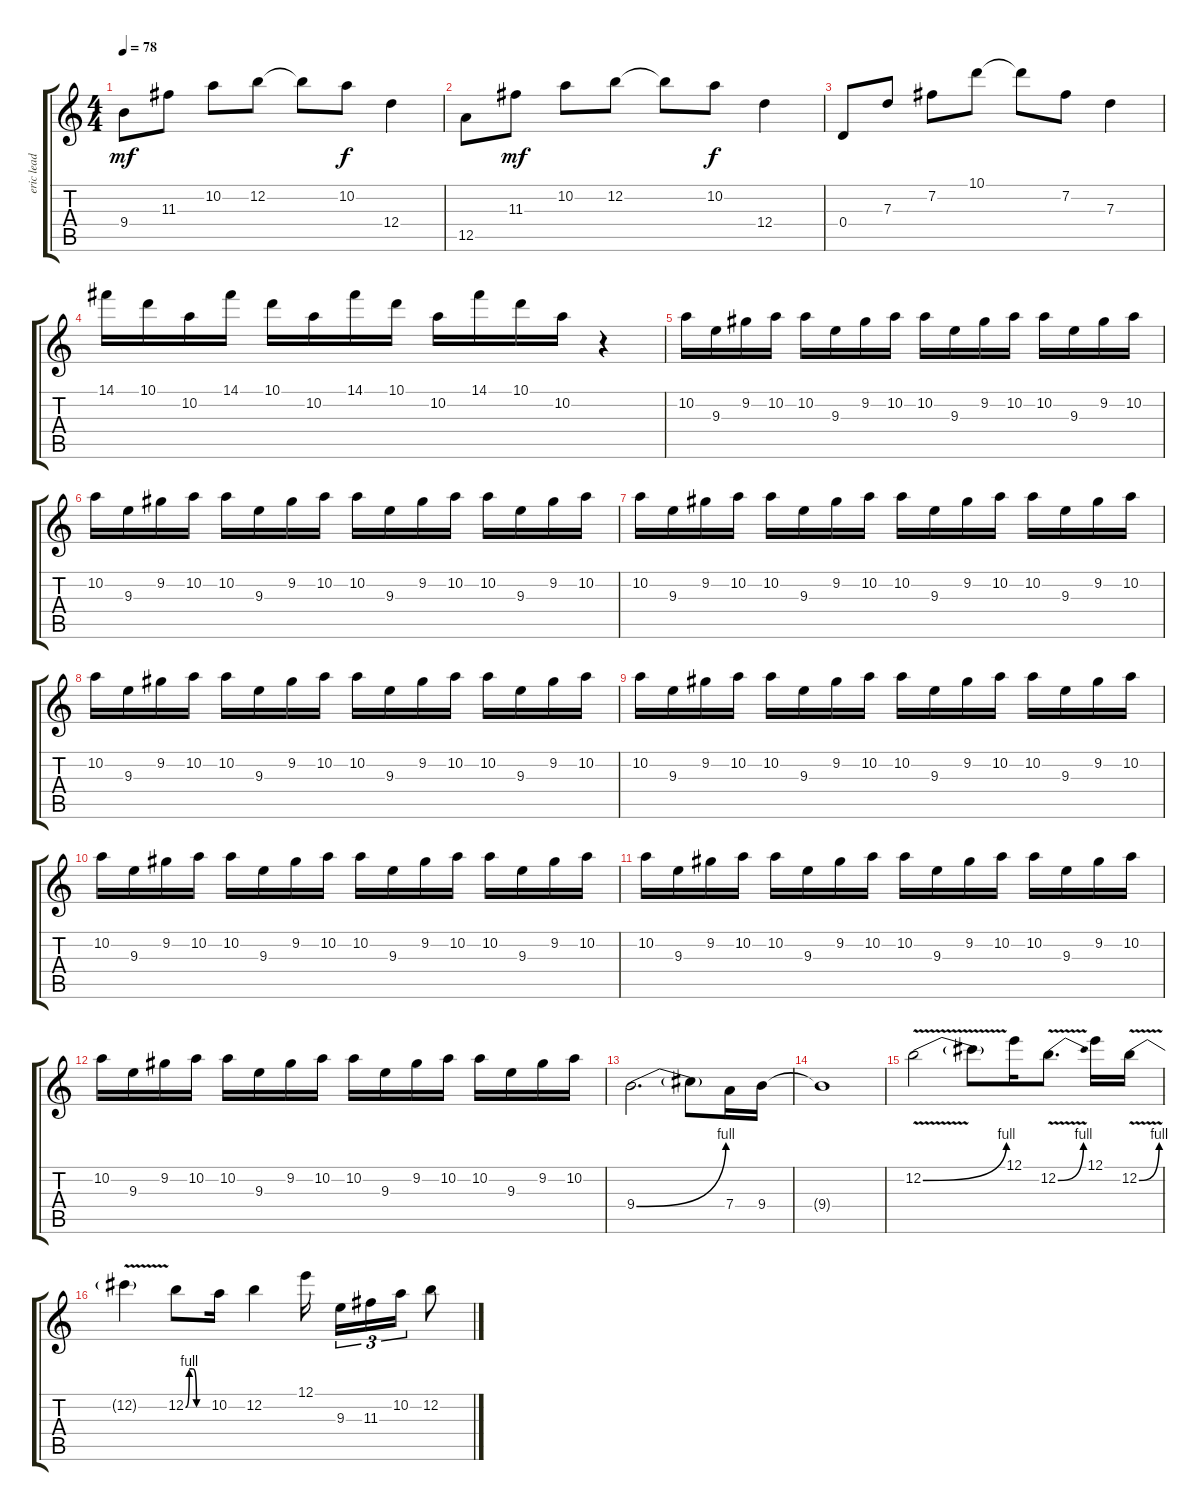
\track ("eric lead" "eric lead") {instrument overdrivenguitar}
\staff {score tabs}
\tuning (E4 B3 G3 D3 A2 E2) {hide}
\ts (4 4)
\tempo 78
\clef g2
\ks c
9.4.8{dy mf} 11.3.8 10.2.8 12.2.8 12.2{t}.8 10.2.8{dy f} 12.4.4 |
12.5.8 11.3.8{dy mf} 10.2.8 12.2.8 12.2{t}.8 10.2.8{dy f} 12.4.4 |
0.4.8 7.3.8 7.2.8 10.1.8 10.1{t}.8 7.2.8 7.3.4 |
14.1.16{instrument overdrivenguitar} 10.1.16 10.2.16 14.1.16 10.1.16 10.2.16 14.1.16 10.1.16 10.2.16 14.1.16 10.1.16 10.2.16 r.4 |
10.2.16 9.3.16 9.2.16 10.2.16 10.2.16 9.3.16 9.2.16 10.2.16 10.2.16 9.3.16 9.2.16 10.2.16 10.2.16 9.3.16 9.2.16 10.2.16 |
10.2.16 9.3.16 9.2.16 10.2.16 10.2.16 9.3.16 9.2.16 10.2.16 10.2.16 9.3.16 9.2.16 10.2.16 10.2.16 9.3.16 9.2.16 10.2.16 |
10.2.16 9.3.16 9.2.16 10.2.16 10.2.16 9.3.16 9.2.16 10.2.16 10.2.16 9.3.16 9.2.16 10.2.16 10.2.16 9.3.16 9.2.16 10.2.16 |
10.2.16 9.3.16 9.2.16 10.2.16 10.2.16 9.3.16 9.2.16 10.2.16 10.2.16 9.3.16 9.2.16 10.2.16 10.2.16 9.3.16 9.2.16 10.2.16 |
10.2.16 9.3.16 9.2.16 10.2.16 10.2.16 9.3.16 9.2.16 10.2.16 10.2.16 9.3.16 9.2.16 10.2.16 10.2.16 9.3.16 9.2.16 10.2.16 |
10.2.16 9.3.16 9.2.16 10.2.16 10.2.16 9.3.16 9.2.16 10.2.16 10.2.16 9.3.16 9.2.16 10.2.16 10.2.16 9.3.16 9.2.16 10.2.16 |
10.2.16 9.3.16 9.2.16 10.2.16 10.2.16 9.3.16 9.2.16 10.2.16 10.2.16 9.3.16 9.2.16 10.2.16 10.2.16 9.3.16 9.2.16 10.2.16 |
10.2.16 9.3.16 9.2.16 10.2.16 10.2.16 9.3.16 9.2.16 10.2.16 10.2.16 9.3.16 9.2.16 10.2.16 10.2.16 9.3.16 9.2.16 10.2.16 |
9.4{be (bend 0 0 60 4)}.2{d} 9.4{t}.8 7.4.16 9.4.16 |
9.4{t}.1 |
12.2{be (bend 0 0 60 4) v}.2 12.2{t}.8 12.1.16 12.2{be (bend 0 0 60 4) v}.8{d} 12.1.16 12.2{be (bend 0 0 60 4) v}.16 |
12.2{t}.4 12.2{be (custom 0 0 10 4 20 4 30 0 60 0)}.8 10.2.16 12.2.4 12.1.16 9.3.16{tu (3 2)} 11.3.16{tu (3 2)} 10.2.16{tu (3 2)} 12.2.8
